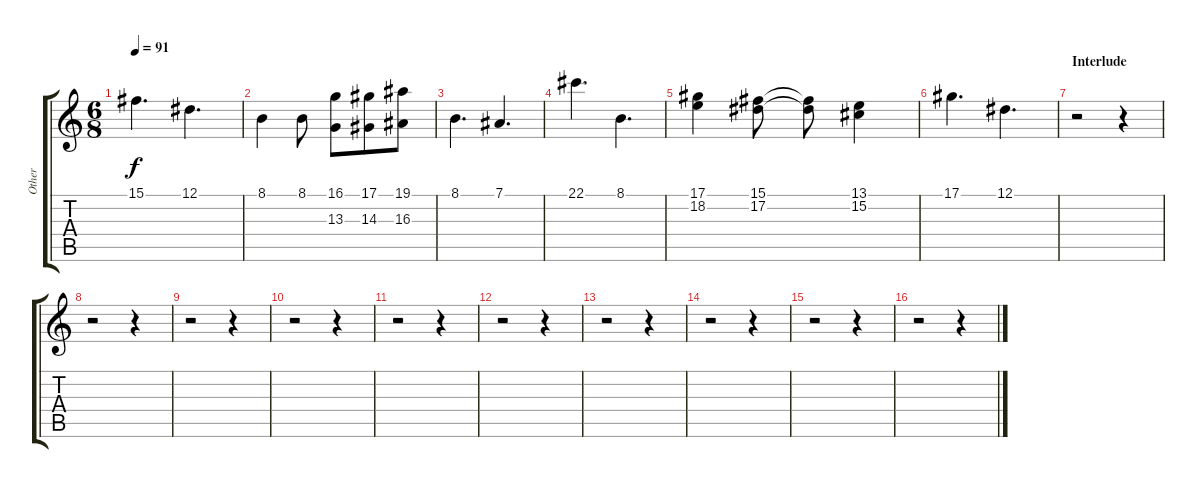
\track ("Other" "Other") {instrument flute}
\staff {score tabs}
\tuning (Eb4 Bb3 Gb3 Db3 Ab2 Eb2) {hide}
\ts (6 8)
\tempo 91
\clef g2
\ks c
15.1.4{d dy f} 12.1.4{d} |
8.1.4 8.1.8 (16.1 13.3).8 (17.1 14.3).8 (19.1 16.3).8 |
8.1.4{d} 7.1.4{d} |
22.1.4{d} 8.1.4{d} |
(17.1 18.2).4 (15.1 17.2).8 (15.1{t} 17.2{t}).8 (13.1 15.2).4 |
17.1.4{d} 12.1.4{d} |
\section ("" "Interlude")
r.2 r.4 |
r.2 r.4 |
r.2 r.4 |
r.2 r.4 |
r.2 r.4 |
r.2 r.4 |
r.2 r.4 |
r.2 r.4 |
r.2 r.4 |
r.2 r.4
